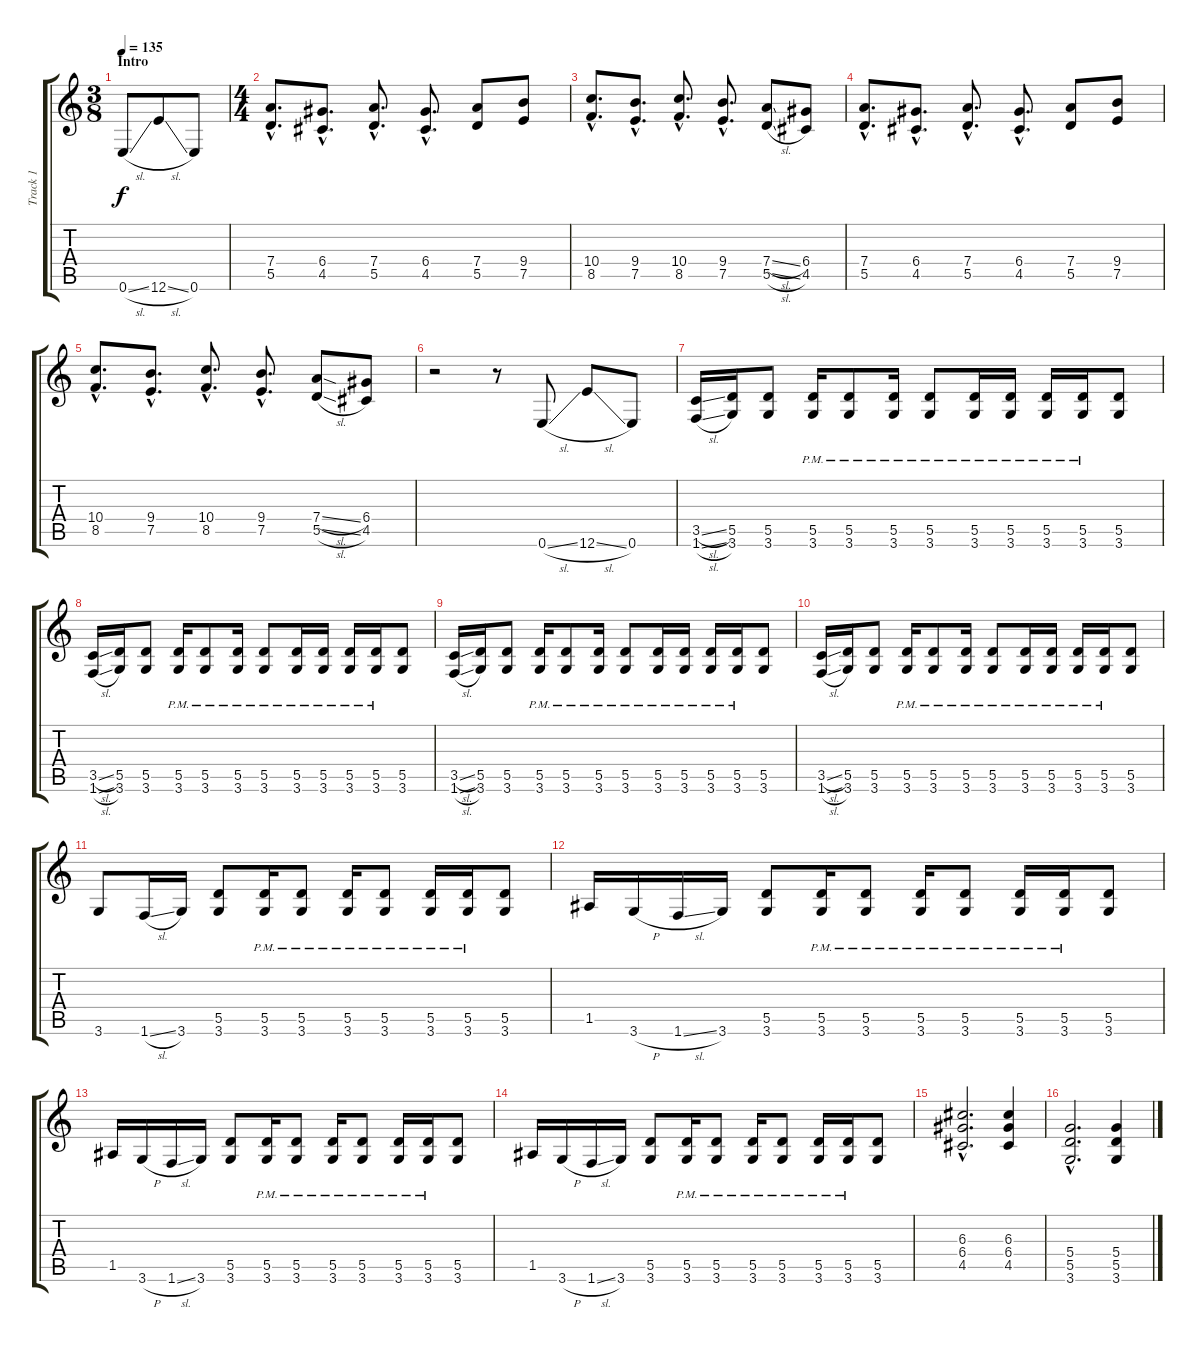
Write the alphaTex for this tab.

\track ("Track 1" "Track 1") {instrument distortionguitar}
\staff {score tabs}
\tuning (E4 B3 G3 D3 A2 E2) {hide}
\ts (3 8)
\section ("" "Intro")
\tempo 135
\clef g2
\ks c
0.6{sl}.8{dy f instrument distortionguitar} 12.6{sl}.8 0.6.8 |
\ts (4 4)
(7.4{hac} 5.5{hac}).8{d} (6.4{hac} 4.5{hac}).8{d} (7.4{hac} 5.5{hac}).8{d} (6.4{hac} 4.5{hac}).8{d} (7.4 5.5).8 (9.4 7.5).8 |
(10.4{hac} 8.5{hac}).8{d} (9.4{hac} 7.5{hac}).8{d} (10.4{hac} 8.5{hac}).8{d} (9.4{hac} 7.5{hac}).8{d} (7.4{sl} 5.5{sl}).8 (6.4 4.5).8 |
(7.4{hac} 5.5{hac}).8{d} (6.4{hac} 4.5{hac}).8{d} (7.4{hac} 5.5{hac}).8{d} (6.4{hac} 4.5{hac}).8{d} (7.4 5.5).8 (9.4 7.5).8 |
(10.4{hac} 8.5{hac}).8{d} (9.4{hac} 7.5{hac}).8{d} (10.4{hac} 8.5{hac}).8{d} (9.4{hac} 7.5{hac}).8{d} (7.4{sl} 5.5{sl}).8 (6.4 4.5).8 |
r.2 r.8 0.6{sl}.8 12.6{sl}.8 0.6.8 |
(3.5{sl} 1.6{sl}).16 (5.5 3.6).16 (5.5 3.6).8 (5.5{pm} 3.6{pm}).16 (5.5{pm} 3.6{pm}).8 (5.5{pm} 3.6{pm}).16 (5.5{pm} 3.6{pm}).8 (5.5{pm} 3.6{pm}).16 (5.5{pm} 3.6{pm}).16 (5.5{pm} 3.6{pm}).16 (5.5{pm} 3.6{pm}).16 (5.5 3.6).8 |
(3.5{sl} 1.6{sl}).16 (5.5 3.6).16 (5.5 3.6).8 (5.5{pm} 3.6{pm}).16 (5.5{pm} 3.6{pm}).8 (5.5{pm} 3.6{pm}).16 (5.5{pm} 3.6{pm}).8 (5.5{pm} 3.6{pm}).16 (5.5{pm} 3.6{pm}).16 (5.5{pm} 3.6{pm}).16 (5.5{pm} 3.6{pm}).16 (5.5 3.6).8 |
(3.5{sl} 1.6{sl}).16 (5.5 3.6).16 (5.5 3.6).8 (5.5{pm} 3.6{pm}).16 (5.5{pm} 3.6{pm}).8 (5.5{pm} 3.6{pm}).16 (5.5{pm} 3.6{pm}).8 (5.5{pm} 3.6{pm}).16 (5.5{pm} 3.6{pm}).16 (5.5{pm} 3.6{pm}).16 (5.5{pm} 3.6{pm}).16 (5.5 3.6).8 |
(3.5{sl} 1.6{sl}).16 (5.5 3.6).16 (5.5 3.6).8 (5.5{pm} 3.6{pm}).16 (5.5{pm} 3.6{pm}).8 (5.5{pm} 3.6{pm}).16 (5.5{pm} 3.6{pm}).8 (5.5{pm} 3.6{pm}).16 (5.5{pm} 3.6{pm}).16 (5.5{pm} 3.6{pm}).16 (5.5{pm} 3.6{pm}).16 (5.5 3.6).8 |
3.6.8 1.6{sl}.16 3.6.16 (5.5 3.6).8 (5.5{pm} 3.6{pm}).16 (5.5{pm} 3.6{pm}).8 (5.5{pm} 3.6{pm}).16 (5.5{pm} 3.6{pm}).8 (5.5{pm} 3.6{pm}).16 (5.5{pm} 3.6{pm}).16 (5.5 3.6).8 |
1.5.16 3.6{h}.16 1.6{sl}.16 3.6.16 (5.5 3.6).8 (5.5{pm} 3.6{pm}).16 (5.5{pm} 3.6{pm}).8 (5.5{pm} 3.6{pm}).16 (5.5{pm} 3.6{pm}).8 (5.5{pm} 3.6{pm}).16 (5.5{pm} 3.6{pm}).16 (5.5 3.6).8 |
1.5.16 3.6{h}.16 1.6{sl}.16 3.6.16 (5.5 3.6).8 (5.5{pm} 3.6{pm}).16 (5.5{pm} 3.6{pm}).8 (5.5{pm} 3.6{pm}).16 (5.5{pm} 3.6{pm}).8 (5.5{pm} 3.6{pm}).16 (5.5{pm} 3.6{pm}).16 (5.5 3.6).8 |
1.5.16 3.6{h}.16 1.6{sl}.16 3.6.16 (5.5 3.6).8 (5.5{pm} 3.6{pm}).16 (5.5{pm} 3.6{pm}).8 (5.5{pm} 3.6{pm}).16 (5.5{pm} 3.6{pm}).8 (5.5{pm} 3.6{pm}).16 (5.5{pm} 3.6{pm}).16 (5.5 3.6).8 |
(6.3{hac} 6.4{hac} 4.5{hac}).2{d} (6.3 6.4 4.5).4 |
(5.4{hac} 5.5{hac} 3.6{hac}).2{d} (5.4 5.5 3.6).4
